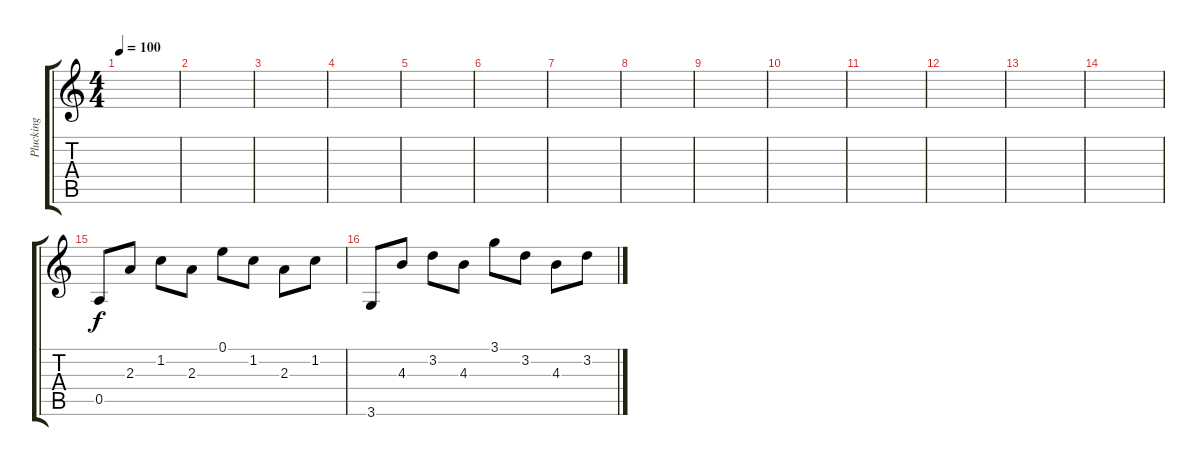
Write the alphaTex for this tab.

\track ("Plucking" "Plucking") {instrument acousticguitarnylon}
\staff {score tabs}
\tuning (E4 B3 G3 D3 A2 E2) {hide}
\ts (4 4)
\tempo 100
\clef g2
\ks c
|
|
|
|
|
|
|
|
|
|
|
|
|
|
0.5.8 2.3.8 1.2.8 2.3.8 0.1.8 1.2.8 2.3.8 1.2.8 |
3.6.8 4.3.8 3.2.8 4.3.8 3.1.8 3.2.8 4.3.8 3.2.8
